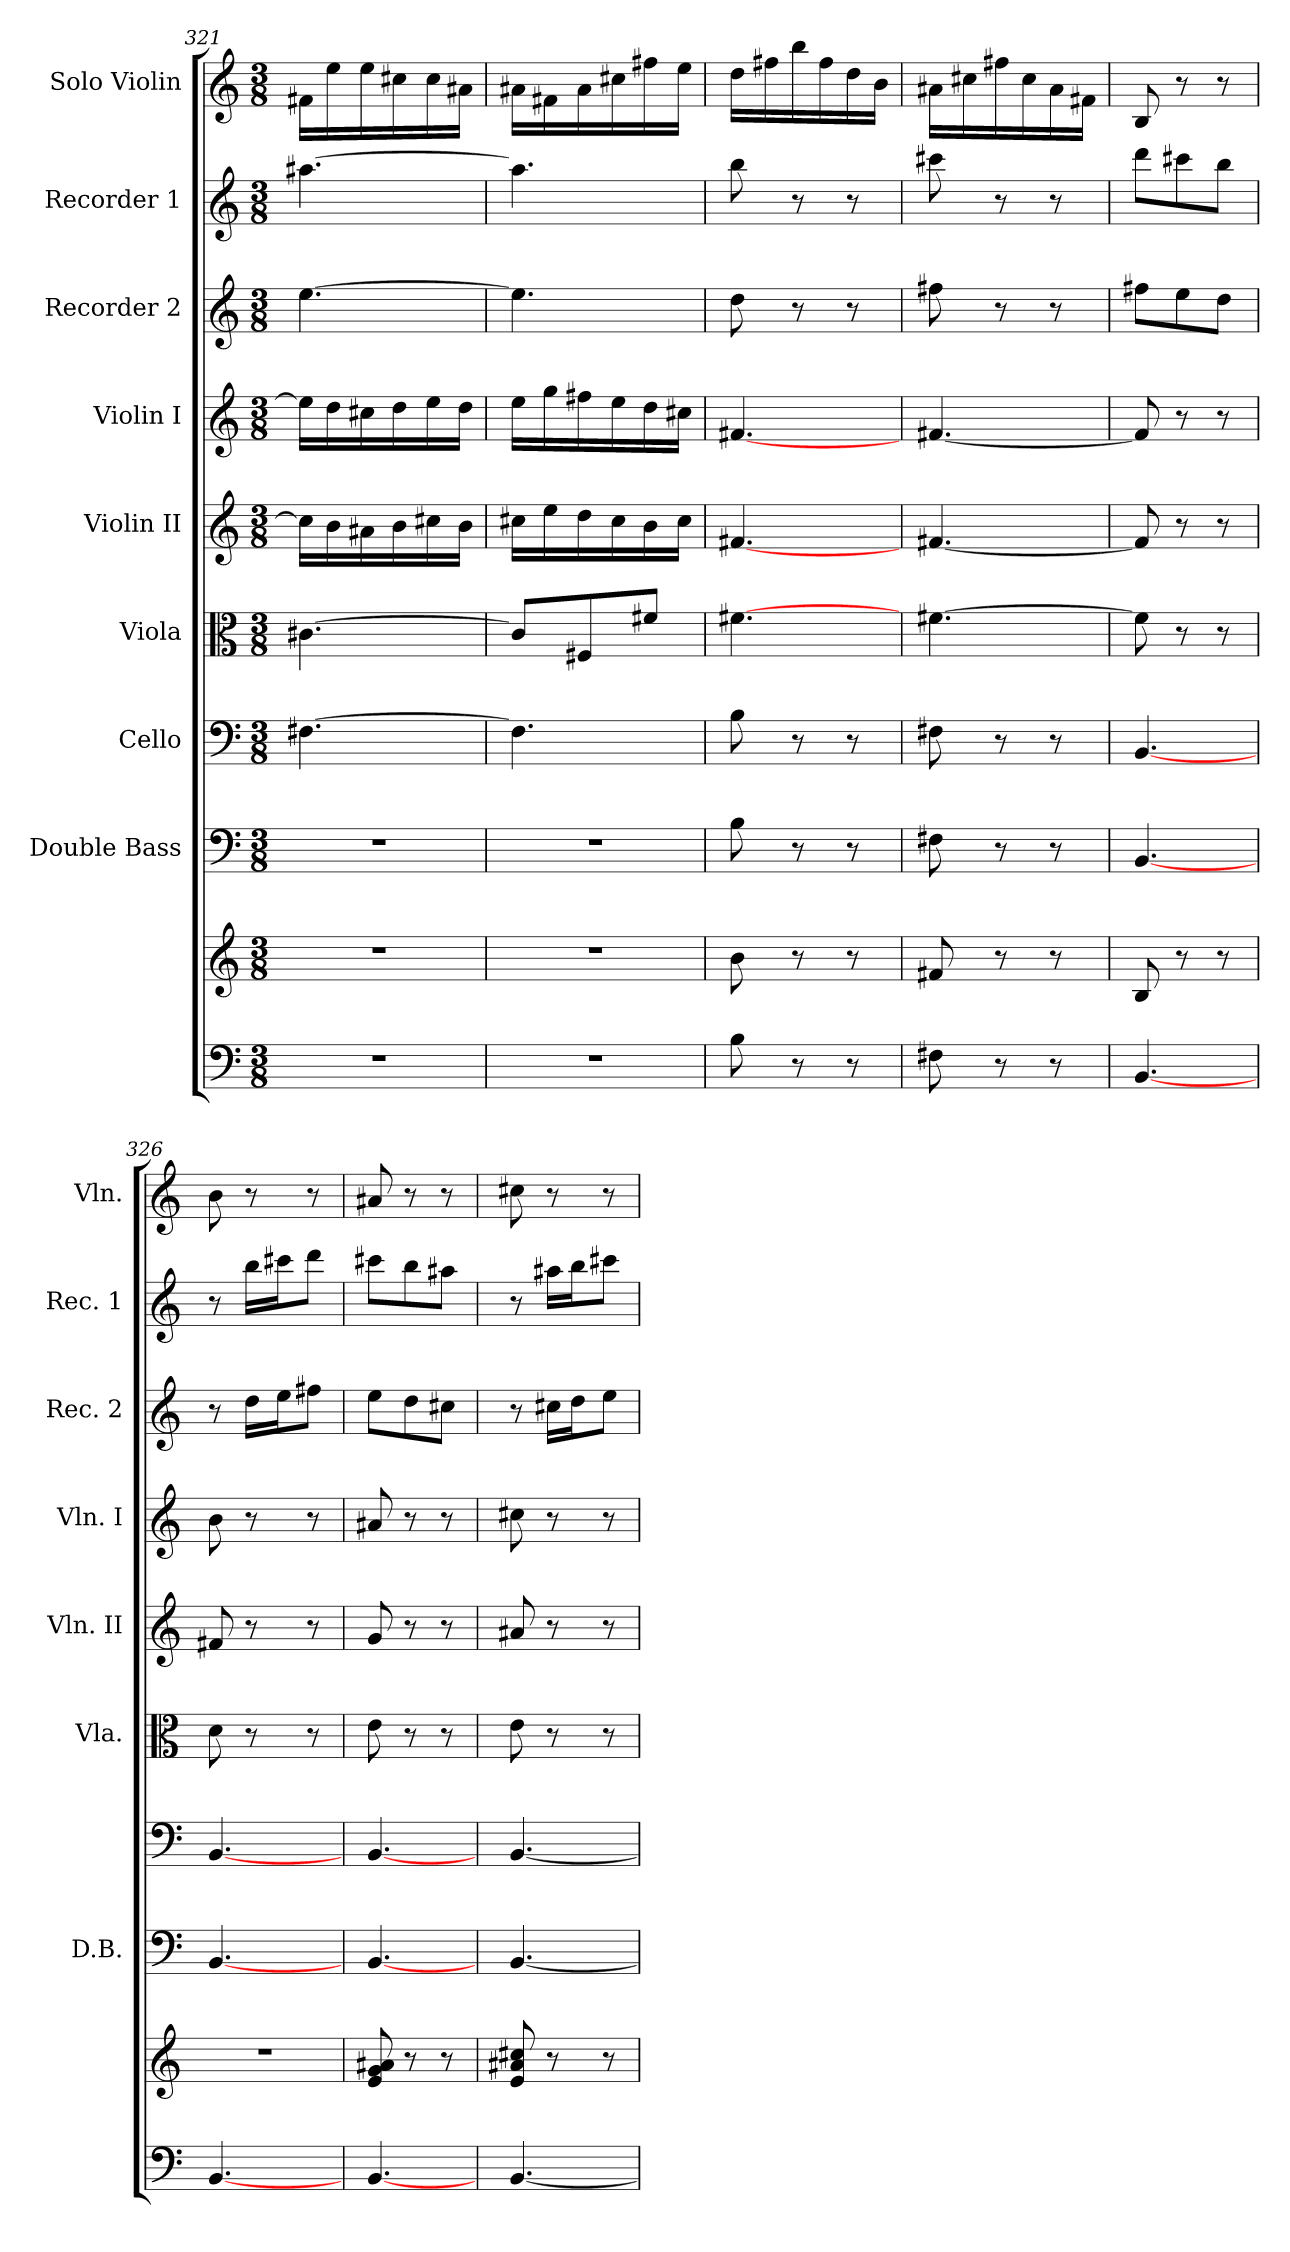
**kern	**kern	**kern	**kern	**kern	**kern	**kern	**kern	**kern	**kern
*part9	*part9	*part8	*part7	*part6	*part5	*part4	*part3	*part2	*part1
*staff10	*staff9	*staff8	*staff7	*staff6	*staff5	*staff4	*staff3	*staff2	*staff1
*	*	*I"Double Bass	*I"Cello	*I"Viola	*I"Violin II	*I"Violin I	*I"Recorder 2	*I"Recorder 1	*I"Solo Violin
*	*	*I'D.B.	*	*I'Vla.	*I'Vln. II	*I'Vln. I	*I'Rec. 2	*I'Rec. 1	*I'Vln.
*clefF4	*clefG2	*clefF4	*clefF4	*clefC3	*clefG2	*clefG2	*clefG2	*clefG2	*clefG2
*	*	*ITrd7c12	*	*	*	*	*	*	*
*M3/8	*M3/8	*M3/8	*M3/8	*M3/8	*M3/8	*M3/8	*M3/8	*M3/8	*M3/8
=321	=321	=321	=321	=321	=321	=321	=321	=321	=321
4.r	4.r	4.r	[4.F#\	[4.c#\	16cc#\LL]	16ee\LL]	[4.ee\	[4.aa#\	16f#\LL
.	.	.	.	.	16b\	16dd\	.	.	16ee\
.	.	.	.	.	16a#\	16cc#\	.	.	16ee\
.	.	.	.	.	16b\	16dd\	.	.	16cc#\
.	.	.	.	.	16cc#\	16ee\	.	.	16cc#\
.	.	.	.	.	16b\JJ	16dd\JJ	.	.	16a#\JJ
=322	=322	=322	=322	=322	=322	=322	=322	=322	=322
4.r	4.r	4.r	4.F#\]	8c#/L]	16cc#\LL	16ee\LL	4.ee\]	4.aa#\]	16a#\LL
.	.	.	.	.	16ee\	16gg\	.	.	16f#\
.	.	.	.	8F#/	16dd\	16ff#\	.	.	16a#\
.	.	.	.	.	16cc#\	16ee\	.	.	16cc#\
.	.	.	.	8f#/J	16b\	16dd\	.	.	16ff#\
.	.	.	.	.	16cc#\JJ	16cc#\JJ	.	.	16ee\JJ
=323	=323	=323	=323	=323	=323	=323	=323	=323	=323
8B\	8b\	8BB\	8B\	[4.f#\	[4.f#/	[4.f#/	8dd\	8bb\	16dd\LL
.	.	.	.	.	.	.	.	.	16ff#\
8r	8r	8r	8r	.	.	.	8r	8r	16bb\
.	.	.	.	.	.	.	.	.	16ff#\
8r	8r	8r	8r	.	.	.	8r	8r	16dd\
.	.	.	.	.	.	.	.	.	16b\JJ
=324	=324	=324	=324	=324	=324	=324	=324	=324	=324
8F#\	8f#/	8FF#\	8F#\	[4.f#\	[4.f#/	[4.f#/	8ff#\	8ccc#\	16a#\LL
.	.	.	.	.	.	.	.	.	16cc#\
8r	8r	8r	8r	.	.	.	8r	8r	16ff#\
.	.	.	.	.	.	.	.	.	16cc#\
8r	8r	8r	8r	.	.	.	8r	8r	16a#\
.	.	.	.	.	.	.	.	.	16f#\JJ
=325	=325	=325	=325	=325	=325	=325	=325	=325	=325
[4.BB/	8B/	[4.BBB/	[4.BB/	8f#\]	8f#/]	8f#/]	8ff#\L	8ddd\L	8B/
.	8r	.	.	8r	8r	8r	8ee\	8ccc#\	8r
.	8r	.	.	8r	8r	8r	8dd\J	8bb\J	8r
=326	=326	=326	=326	=326	=326	=326	=326	=326	=326
[4.BB/	4.r	[4.BBB/	[4.BB/	8d\	8f#/	8b\	8r	8r	8b\
.	.	.	.	8r	8r	8r	16dd\LL	16bb\LL	8r
.	.	.	.	.	.	.	16ee\J	16ccc#\J	.
.	.	.	.	8r	8r	8r	8ff#\J	8ddd\J	8r
=327	=327	=327	=327	=327	=327	=327	=327	=327	=327
[4.BB/	8e/ 8g/ 8a#/	[4.BBB/	[4.BB/	8e\	8g/	8a#/	8ee\L	8ccc#\L	8a#/
.	8r	.	.	8r	8r	8r	8dd\	8bb\	8r
.	8r	.	.	8r	8r	8r	8cc#\J	8aa#\J	8r
=328	=328	=328	=328	=328	=328	=328	=328	=328	=328
[4.BB/	8e/ 8a#/ 8cc#/	[4.BBB/	[4.BB/	8e\	8a#/	8cc#\	8r	8r	8cc#\
.	8r	.	.	8r	8r	8r	16cc#\LL	16aa#\LL	8r
.	.	.	.	.	.	.	16dd\J	16bb\J	.
.	8r	.	.	8r	8r	8r	8ee\J	8ccc#\J	8r
=	=	=	=	=	=	=	=	=	=
*-	*-	*-	*-	*-	*-	*-	*-	*-	*-
